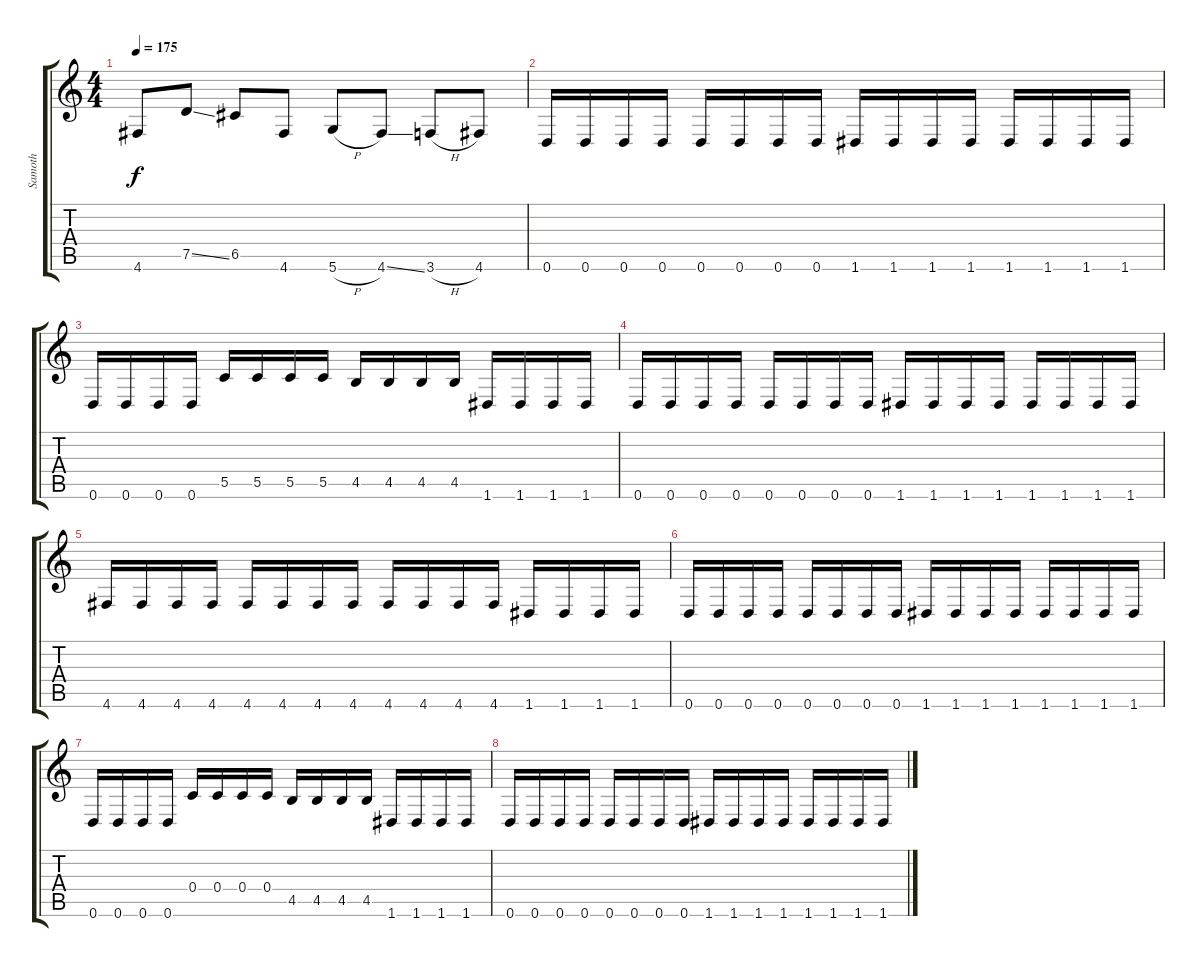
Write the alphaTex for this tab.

\track ("Samoth" "Samoth") {instrument distortionguitar}
\staff {score tabs}
\tuning (D4 A3 F3 C3 G2 D2) {hide}
\ts (4 4)
\tempo 175
\clef g2
\ks c
4.6.8{dy f} 7.5{ss}.8 6.5.8 4.6.8 5.6{h}.8 4.6{ss}.8 3.6{h}.8 4.6.8 |
0.6.16 0.6.16 0.6.16 0.6.16 0.6.16 0.6.16 0.6.16 0.6.16 1.6.16 1.6.16 1.6.16 1.6.16 1.6.16 1.6.16 1.6.16 1.6.16 |
0.6.16 0.6.16 0.6.16 0.6.16 5.5.16 5.5.16 5.5.16 5.5.16 4.5.16 4.5.16 4.5.16 4.5.16 1.6.16 1.6.16 1.6.16 1.6.16 |
0.6.16 0.6.16 0.6.16 0.6.16 0.6.16 0.6.16 0.6.16 0.6.16 1.6.16 1.6.16 1.6.16 1.6.16 1.6.16 1.6.16 1.6.16 1.6.16 |
4.6.16 4.6.16 4.6.16 4.6.16 4.6.16 4.6.16 4.6.16 4.6.16 4.6.16 4.6.16 4.6.16 4.6.16 1.6.16 1.6.16 1.6.16 1.6.16 |
0.6.16 0.6.16 0.6.16 0.6.16 0.6.16 0.6.16 0.6.16 0.6.16 1.6.16 1.6.16 1.6.16 1.6.16 1.6.16 1.6.16 1.6.16 1.6.16 |
0.6.16 0.6.16 0.6.16 0.6.16 0.4.16 0.4.16 0.4.16 0.4.16 4.5.16 4.5.16 4.5.16 4.5.16 1.6.16 1.6.16 1.6.16 1.6.16 |
0.6.16 0.6.16 0.6.16 0.6.16 0.6.16 0.6.16 0.6.16 0.6.16 1.6.16 1.6.16 1.6.16 1.6.16 1.6.16 1.6.16 1.6.16 1.6.16
